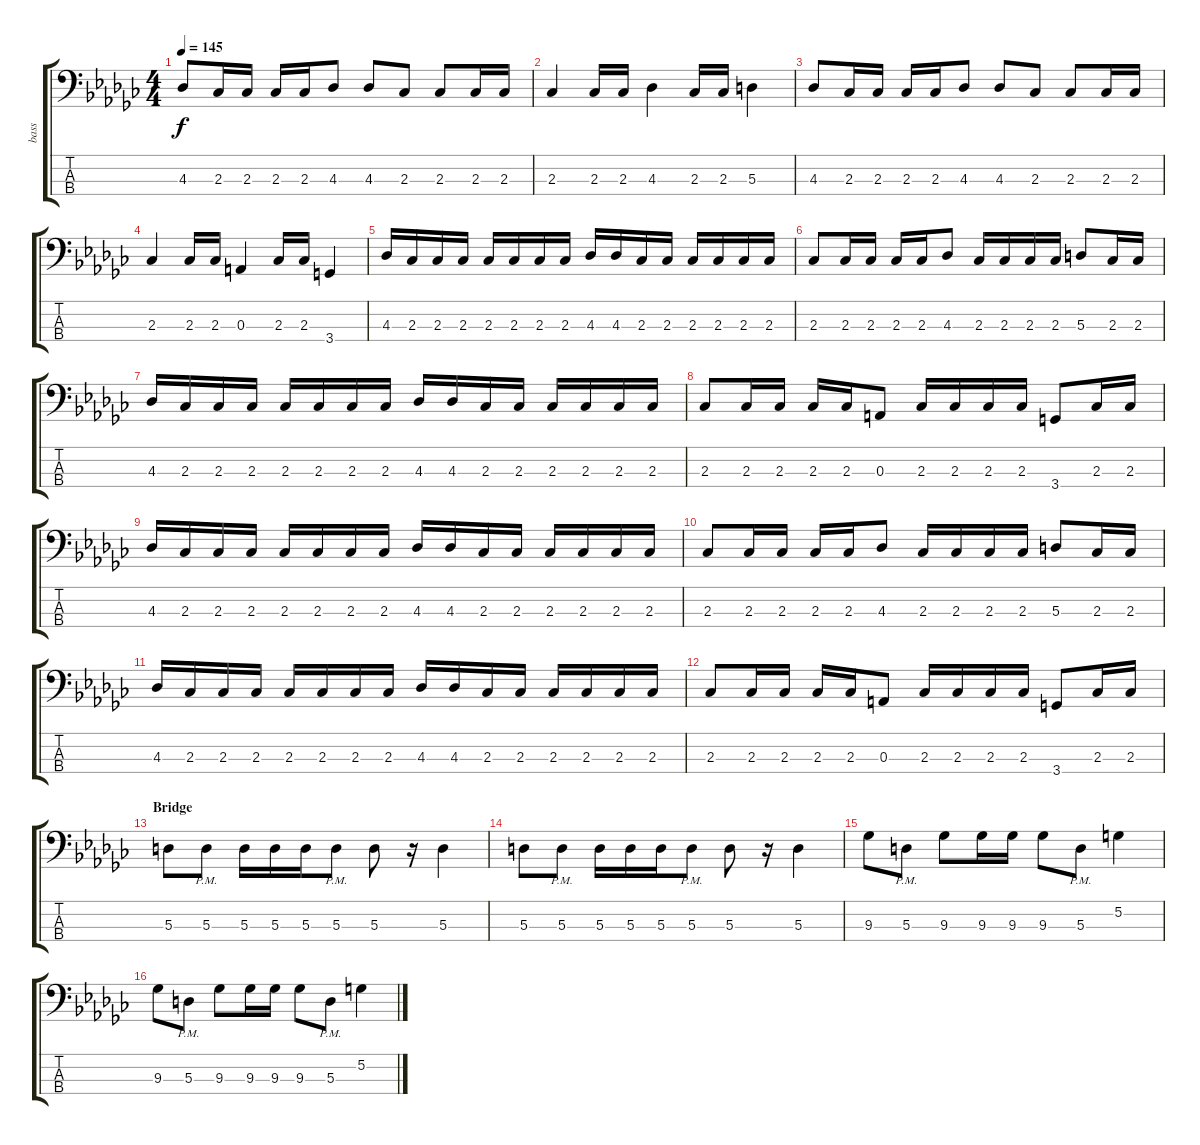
\track ("bass" "bass") {instrument slapbass2}
\staff {score tabs}
\tuning (G2 D2 A1 E1) {hide}
\ts (4 4)
\tempo 145
\clef f4
\ks gb
4.3.8{dy f instrument slapbass2} 2.3.16 2.3.16 2.3.16 2.3.16 4.3.8 4.3.8 2.3.8 2.3.8 2.3.16 2.3.16 |
2.3.4 2.3.16 2.3.16 4.3.4 2.3.16 2.3.16 5.3.4 |
4.3.8{instrument slapbass2} 2.3.16 2.3.16 2.3.16 2.3.16 4.3.8 4.3.8 2.3.8 2.3.8 2.3.16 2.3.16 |
2.3.4 2.3.16 2.3.16 0.3.4 2.3.16 2.3.16 3.4.4 |
4.3.16 2.3.16 2.3.16 2.3.16 2.3.16 2.3.16 2.3.16 2.3.16 4.3.16 4.3.16 2.3.16 2.3.16 2.3.16 2.3.16 2.3.16 2.3.16 |
2.3.8 2.3.16 2.3.16 2.3.16 2.3.16 4.3.8 2.3.16 2.3.16 2.3.16 2.3.16 5.3.8 2.3.16 2.3.16 |
4.3.16 2.3.16 2.3.16 2.3.16 2.3.16 2.3.16 2.3.16 2.3.16 4.3.16 4.3.16 2.3.16 2.3.16 2.3.16 2.3.16 2.3.16 2.3.16 |
2.3.8 2.3.16 2.3.16 2.3.16 2.3.16 0.3.8 2.3.16 2.3.16 2.3.16 2.3.16 3.4.8 2.3.16 2.3.16 |
4.3.16 2.3.16 2.3.16 2.3.16 2.3.16 2.3.16 2.3.16 2.3.16 4.3.16 4.3.16 2.3.16 2.3.16 2.3.16 2.3.16 2.3.16 2.3.16 |
2.3.8 2.3.16 2.3.16 2.3.16 2.3.16 4.3.8 2.3.16 2.3.16 2.3.16 2.3.16 5.3.8 2.3.16 2.3.16 |
4.3.16 2.3.16 2.3.16 2.3.16 2.3.16 2.3.16 2.3.16 2.3.16 4.3.16 4.3.16 2.3.16 2.3.16 2.3.16 2.3.16 2.3.16 2.3.16 |
2.3.8 2.3.16 2.3.16 2.3.16 2.3.16 0.3.8 2.3.16 2.3.16 2.3.16 2.3.16 3.4.8 2.3.16 2.3.16 |
\section ("" "Bridge")
5.3.8 5.3{pm}.8 5.3.16 5.3.16 5.3.16 5.3{pm}.8 5.3.8 r.16 5.3.4 |
5.3.8 5.3{pm}.8 5.3.16 5.3.16 5.3.16 5.3{pm}.8 5.3.8 r.16 5.3.4 |
9.3.8 5.3{pm}.8 9.3.8 9.3.16 9.3.16 9.3.8 5.3{pm}.8 5.2.4 |
9.3.8 5.3{pm}.8 9.3.8 9.3.16 9.3.16 9.3.8 5.3{pm}.8 5.2.4
